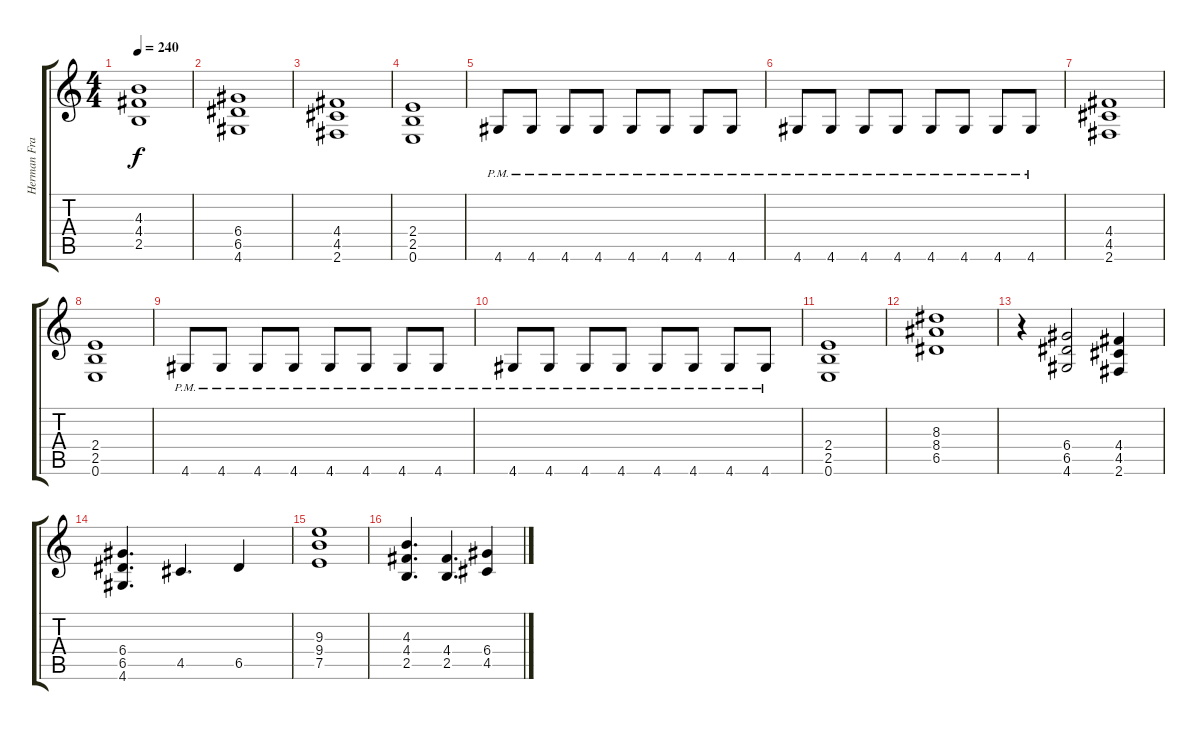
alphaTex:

\track ("Herman Frank" "Herman Fra") {instrument distortionguitar}
\staff {score tabs}
\tuning (E4 B3 G3 D3 A2 E2) {hide}
\ts (4 4)
\tempo 240
\clef g2
\ks c
(4.3 4.4 2.5).1{dy f} |
(6.4 6.5 4.6).1 |
(4.4 4.5 2.6).1 |
(2.4 2.5 0.6).1 |
4.6{pm}.8 4.6{pm}.8 4.6{pm}.8 4.6{pm}.8 4.6{pm}.8 4.6{pm}.8 4.6{pm}.8 4.6{pm}.8 |
4.6{pm}.8 4.6{pm}.8 4.6{pm}.8 4.6{pm}.8 4.6{pm}.8 4.6{pm}.8 4.6{pm}.8 4.6{pm}.8 |
(4.4 4.5 2.6).1 |
(2.4 2.5 0.6).1 |
4.6{pm}.8 4.6{pm}.8 4.6{pm}.8 4.6{pm}.8 4.6{pm}.8 4.6{pm}.8 4.6{pm}.8 4.6{pm}.8 |
4.6{pm}.8 4.6{pm}.8 4.6{pm}.8 4.6{pm}.8 4.6{pm}.8 4.6{pm}.8 4.6{pm}.8 4.6{pm}.8 |
(2.4 2.5 0.6).1 |
(8.3 8.4 6.5).1 |
r.4 (6.4 6.5 4.6).2 (4.4 4.5 2.6).4 |
(6.4 6.5 4.6).4{d} 4.5.4{d} 6.5.4 |
(9.3 9.4 7.5).1 |
(4.3 4.4 2.5).4{d} (4.4 2.5).4{d} (6.4 4.5).4
